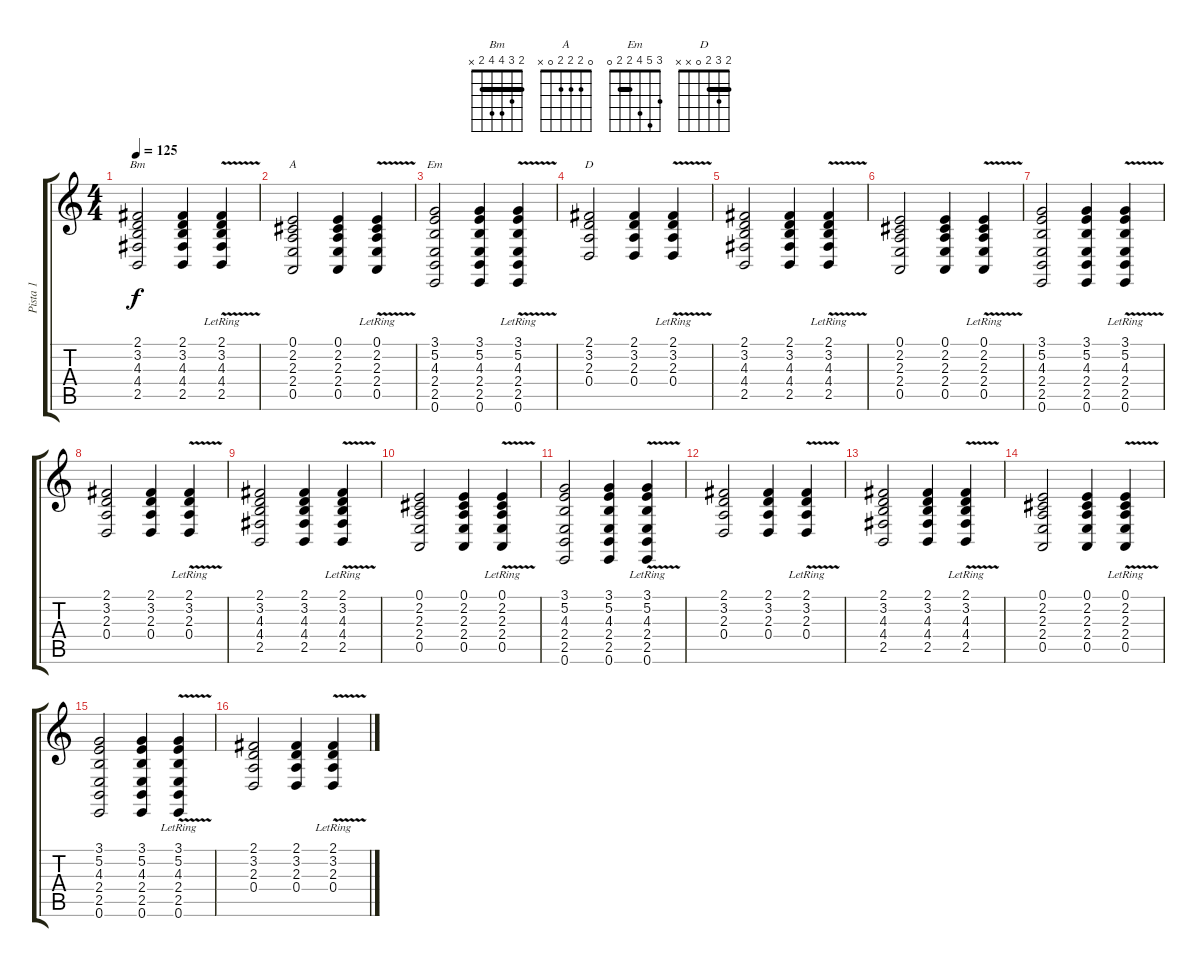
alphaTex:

\track ("Pista 1" "Pista 1") {instrument fx6goblins}
\staff {score tabs}
\tuning (E4 B3 G3 D3 A2 E2) {hide}
\chord ("Bm" 2 3 4 4 2 x) {barre 2}
\chord ("A" 0 2 2 2 0 x)
\chord ("Em" 3 5 4 2 2 0) {barre 2}
\chord ("D" 2 3 2 0 x x) {barre 2}
\ts (4 4)
\tempo 125
\clef g2
\ks c
(2.1 3.2 4.3 4.4 2.5).2{ch "Bm" dy f} (2.1 3.2 4.3 4.4 2.5).4 (2.1{lr} 3.2 4.3{v} 4.4 2.5).4 |
(0.1 2.2 2.3 2.4 0.5).2{ch "A"} (0.1 2.2 2.3 2.4 0.5).4 (0.1{lr} 2.2 2.3{v} 2.4 0.5).4 |
(3.1 5.2 4.3 2.4 2.5 0.6).2{ch "Em"} (3.1 5.2 4.3 2.4 2.5 0.6).4 (3.1 5.2{lr} 4.3 2.4 2.5{v} 0.6).4 |
(2.1 3.2 2.3 0.4).2{ch "D"} (2.1 3.2 2.3 0.4).4 (2.1 3.2{v lr} 2.3 0.4).4 |
(2.1 3.2 4.3 4.4 2.5).2 (2.1 3.2 4.3 4.4 2.5).4 (2.1{lr} 3.2 4.3{v} 4.4 2.5).4 |
(0.1 2.2 2.3 2.4 0.5).2 (0.1 2.2 2.3 2.4 0.5).4 (0.1{lr} 2.2 2.3{v} 2.4 0.5).4 |
(3.1 5.2 4.3 2.4 2.5 0.6).2 (3.1 5.2 4.3 2.4 2.5 0.6).4 (3.1 5.2{lr} 4.3 2.4 2.5{v} 0.6).4 |
(2.1 3.2 2.3 0.4).2 (2.1 3.2 2.3 0.4).4 (2.1 3.2{v lr} 2.3 0.4).4 |
(2.1 3.2 4.3 4.4 2.5).2 (2.1 3.2 4.3 4.4 2.5).4 (2.1{lr} 3.2 4.3{v} 4.4 2.5).4 |
(0.1 2.2 2.3 2.4 0.5).2 (0.1 2.2 2.3 2.4 0.5).4 (0.1{lr} 2.2 2.3{v} 2.4 0.5).4 |
(3.1 5.2 4.3 2.4 2.5 0.6).2 (3.1 5.2 4.3 2.4 2.5 0.6).4 (3.1 5.2{lr} 4.3 2.4 2.5{v} 0.6).4 |
(2.1 3.2 2.3 0.4).2 (2.1 3.2 2.3 0.4).4 (2.1 3.2{v lr} 2.3 0.4).4 |
(2.1 3.2 4.3 4.4 2.5).2 (2.1 3.2 4.3 4.4 2.5).4 (2.1{lr} 3.2 4.3{v} 4.4 2.5).4 |
(0.1 2.2 2.3 2.4 0.5).2 (0.1 2.2 2.3 2.4 0.5).4 (0.1{lr} 2.2 2.3{v} 2.4 0.5).4 |
(3.1 5.2 4.3 2.4 2.5 0.6).2 (3.1 5.2 4.3 2.4 2.5 0.6).4 (3.1 5.2{lr} 4.3 2.4 2.5{v} 0.6).4 |
(2.1 3.2 2.3 0.4).2 (2.1 3.2 2.3 0.4).4 (2.1 3.2{v lr} 2.3 0.4).4
